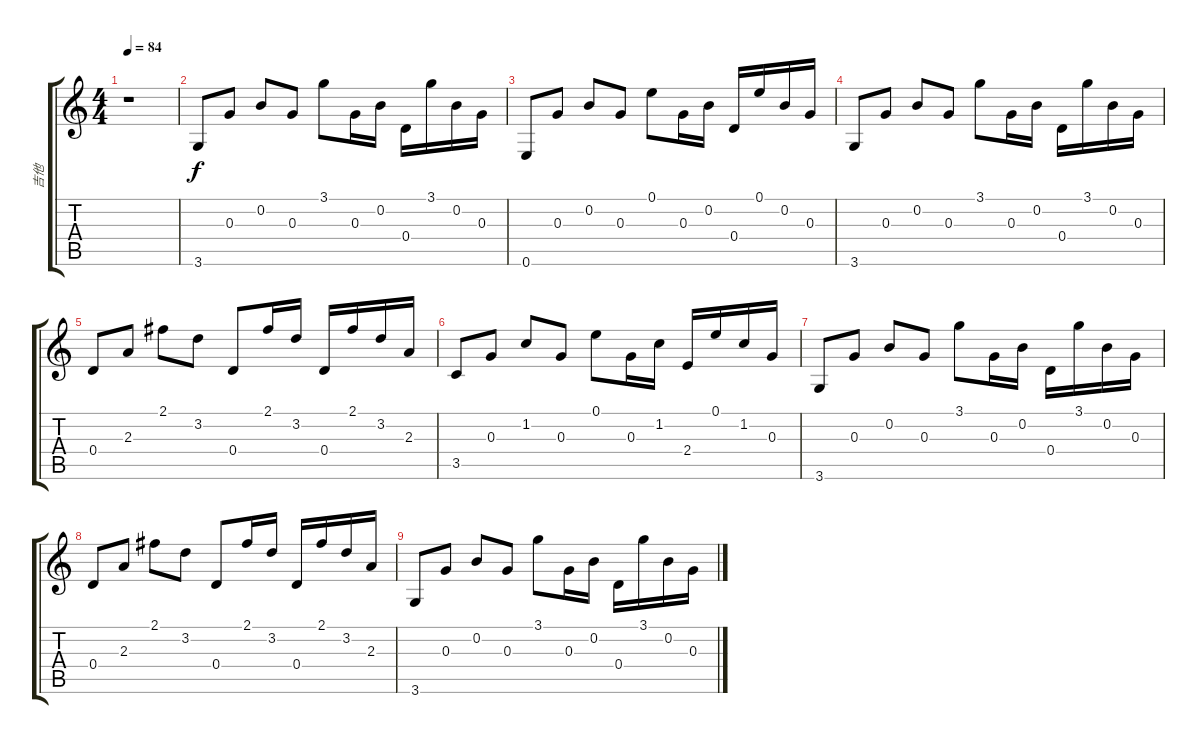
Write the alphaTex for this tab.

\track ("吉他" "吉他") {instrument acousticguitarsteel}
\staff {score tabs}
\tuning (E4 B3 G3 D3 A2 E2) {hide}
\ts (4 4)
\tempo 84
\clef g2
\ks c
r.1{dy f instrument acousticguitarsteel} |
3.6.8 0.3.8 0.2.8 0.3.8 3.1.8 0.3.16 0.2.16 0.4.16 3.1.16 0.2.16 0.3.16 |
0.6.8 0.3.8 0.2.8 0.3.8 0.1.8 0.3.16 0.2.16 0.4.16 0.1.16 0.2.16 0.3.16 |
3.6.8 0.3.8 0.2.8 0.3.8 3.1.8 0.3.16 0.2.16 0.4.16 3.1.16 0.2.16 0.3.16 |
0.4.8 2.3.8 2.1.8 3.2.8 0.4.8 2.1.16 3.2.16 0.4.16 2.1.16 3.2.16 2.3.16 |
3.5.8 0.3.8 1.2.8 0.3.8 0.1.8 0.3.16 1.2.16 2.4.16 0.1.16 1.2.16 0.3.16 |
3.6.8 0.3.8 0.2.8 0.3.8 3.1.8 0.3.16 0.2.16 0.4.16 3.1.16 0.2.16 0.3.16 |
0.4.8 2.3.8 2.1.8 3.2.8 0.4.8 2.1.16 3.2.16 0.4.16 2.1.16 3.2.16 2.3.16 |
3.6.8 0.3.8 0.2.8 0.3.8 3.1.8 0.3.16 0.2.16 0.4.16 3.1.16 0.2.16 0.3.16
